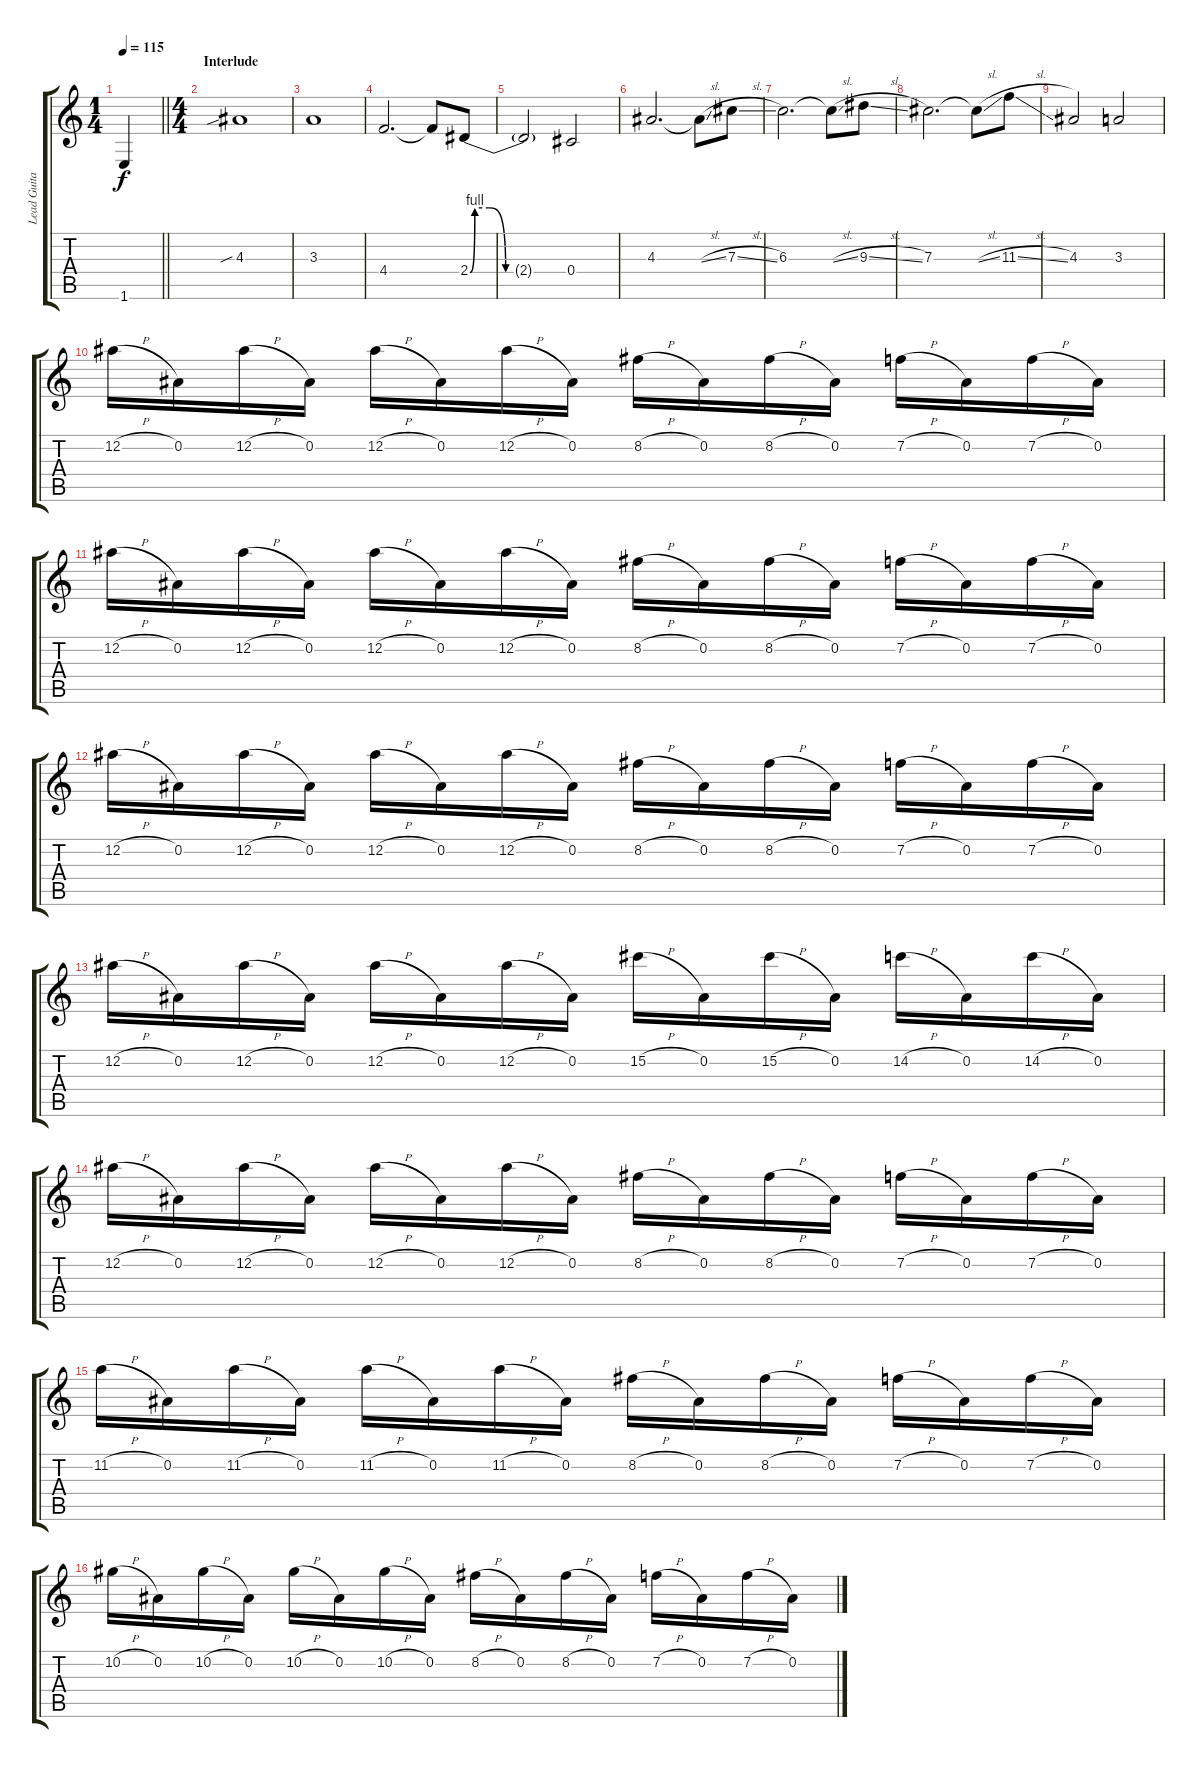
\track ("Lead Guitar" "Lead Guita") {instrument distortionguitar}
\staff {score tabs}
\tuning (Eb4 Bb3 Gb3 Db3 Ab2 Eb2) {hide}
\ts (1 4)
\tempo 115
\clef g2
\barLineRight lightlight
\ks c
1.6{t}.4{dy f} |
\ts (4 4)
\section ("" "Interlude")
4.3{sib}.1 |
3.3.1 |
4.4.2{d} 4.4{t}.8 2.4{be (custom 0 0 3 4 12 4 22 0 60 0)}.8 |
2.4{t}.2 0.4.2 |
4.3.2{d} 4.3{sl t}.8 7.3{sl}.8 |
6.3.2{d} 6.3{sl t}.8 9.3{sl}.8 |
7.3.2{d} 7.3{sl t}.8 11.3{sl}.8 |
4.3.2 3.3.2 |
12.2{h}.16{balance 0} 0.2.16{balance 1} 12.2{h}.16{balance 2} 0.2.16{balance 3} 12.2{h}.16{balance 4} 0.2.16{balance 5} 12.2{h}.16{balance 6} 0.2.16{balance 7} 8.2{h}.16{balance 8} 0.2.16{balance 9} 8.2{h}.16{balance 10} 0.2.16{balance 11} 7.2{h}.16{balance 12} 0.2.16{balance 13} 7.2{h}.16{balance 14} 0.2.16{balance 15} |
12.2{h}.16{balance 16} 0.2.16{balance 15} 12.2{h}.16{balance 14} 0.2.16{balance 13} 12.2{h}.16{balance 12} 0.2.16{balance 11} 12.2{h}.16{balance 10} 0.2.16{balance 9} 8.2{h}.16{balance 8} 0.2.16{balance 7} 8.2{h}.16{balance 6} 0.2.16{balance 5} 7.2{h}.16{balance 4} 0.2.16{balance 3} 7.2{h}.16{balance 2} 0.2.16{balance 1} |
12.2{h}.16{balance 0} 0.2.16{balance 1} 12.2{h}.16{balance 2} 0.2.16{balance 3} 12.2{h}.16{balance 4} 0.2.16{balance 5} 12.2{h}.16{balance 6} 0.2.16{balance 7} 8.2{h}.16{balance 8} 0.2.16{balance 9} 8.2{h}.16{balance 10} 0.2.16{balance 11} 7.2{h}.16{balance 12} 0.2.16{balance 13} 7.2{h}.16{balance 14} 0.2.16{balance 15} |
12.2{h}.16{balance 16} 0.2.16{balance 15} 12.2{h}.16{balance 14} 0.2.16{balance 13} 12.2{h}.16{balance 12} 0.2.16{balance 11} 12.2{h}.16{balance 10} 0.2.16{balance 9} 15.2{h}.16{balance 8} 0.2.16{balance 7} 15.2{h}.16{balance 6} 0.2.16{balance 5} 14.2{h}.16{balance 4} 0.2.16{balance 3} 14.2{h}.16{balance 2} 0.2.16{balance 1} |
12.2{h}.16{balance 0} 0.2.16{balance 1} 12.2{h}.16{balance 2} 0.2.16{balance 3} 12.2{h}.16{balance 4} 0.2.16{balance 5} 12.2{h}.16{balance 6} 0.2.16{balance 7} 8.2{h}.16{balance 8} 0.2.16{balance 9} 8.2{h}.16{balance 10} 0.2.16{balance 11} 7.2{h}.16{balance 12} 0.2.16{balance 13} 7.2{h}.16{balance 14} 0.2.16{balance 15} |
11.2{h}.16{balance 16} 0.2.16{balance 15} 11.2{h}.16{balance 14} 0.2.16{balance 13} 11.2{h}.16{balance 12} 0.2.16{balance 11} 11.2{h}.16{balance 10} 0.2.16{balance 9} 8.2{h}.16{balance 8} 0.2.16{balance 7} 8.2{h}.16{balance 6} 0.2.16{balance 5} 7.2{h}.16{balance 4} 0.2.16{balance 3} 7.2{h}.16{balance 2} 0.2.16{balance 1} |
10.2{h}.16{balance 0} 0.2.16{balance 1} 10.2{h}.16{balance 2} 0.2.16{balance 3} 10.2{h}.16{balance 4} 0.2.16{balance 5} 10.2{h}.16{balance 6} 0.2.16{balance 7} 8.2{h}.16{balance 8} 0.2.16{balance 9} 8.2{h}.16{balance 10} 0.2.16{balance 11} 7.2{h}.16{balance 12} 0.2.16{balance 13} 7.2{h}.16{balance 14} 0.2.16{balance 15}
